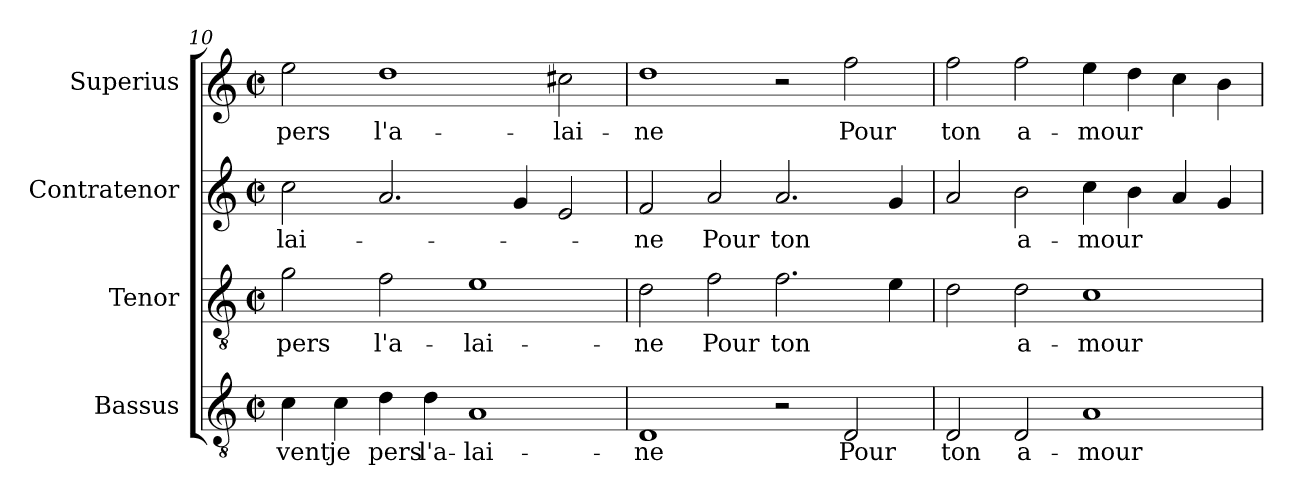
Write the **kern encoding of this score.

**kern	**text	**kern	**text	**kern	**text	**kern	**text
*part4	*part4	*part3	*part3	*part2	*part2	*part1	*part1
*staff4	*staff4	*staff3	*staff3	*staff2	*staff2	*staff1	*staff1
*I"Bassus	*	*I"Tenor	*	*I"Contratenor	*	*I"Superius	*
*	*	*I'T.	*	*	*	*I'S.	*
!!LO:LB:g=z
*clefGv2	*	*clefGv2	*	*clefG2	*	*clefG2	*
*k[]	*	*k[]	*	*k[]	*	*k[]	*
*C:	*	*C:	*	*C:	*	*C:	*
*M2/2	*	*M2/2	*	*M2/2	*	*M2/2	*
*met(c|)	*	*met(c|)	*	*met(c|)	*	*met(c|)	*
=10	=10	=10	=10	=10	=10	=10	=10
4c\	-vent	2g\	pers	2cc\	-lai-	2ee\	pers
4c\	je	.	.	.	.	.	.
4d\	pers	2f\	l'a-	2.a/	.	1dd\	l'a-
4d\	l'a-	.	.	.	.	.	.
1A/	-lai-	1e\	-lai-	.	.	.	.
.	.	.	.	4g/	.	.	.
.	.	.	.	2e/	.	2cc#X\	-lai-
=11	=11	=11	=11	=11	=11	=11	=11
1D/	-ne	2d\	-ne	2f/	-ne	1dd\	-ne
.	.	2f\	Pour	2a/	Pour	.	.
2r	.	2.f\	ton	2.a/	ton	2r	.
2D/	Pour	.	.	.	.	2ff\	Pour
.	.	4e\	.	4g/	.	.	.
=12	=12	=12	=12	=12	=12	=12	=12
2D/	ton	2d\	.	2a/	.	2ff\	ton
2D/	a-	2d\	a-	2b\	a-	2ff\	a-
1A/	-mour	1c\	-mour	4cc\	-mour	4ee\	-mour
.	.	.	.	4b\	.	4dd\	.
.	.	.	.	4a/	.	4cc\	.
.	.	.	.	4g/	.	4b\	.
=	=	=	=	=	=	=	=
*-	*-	*-	*-	*-	*-	*-	*-
